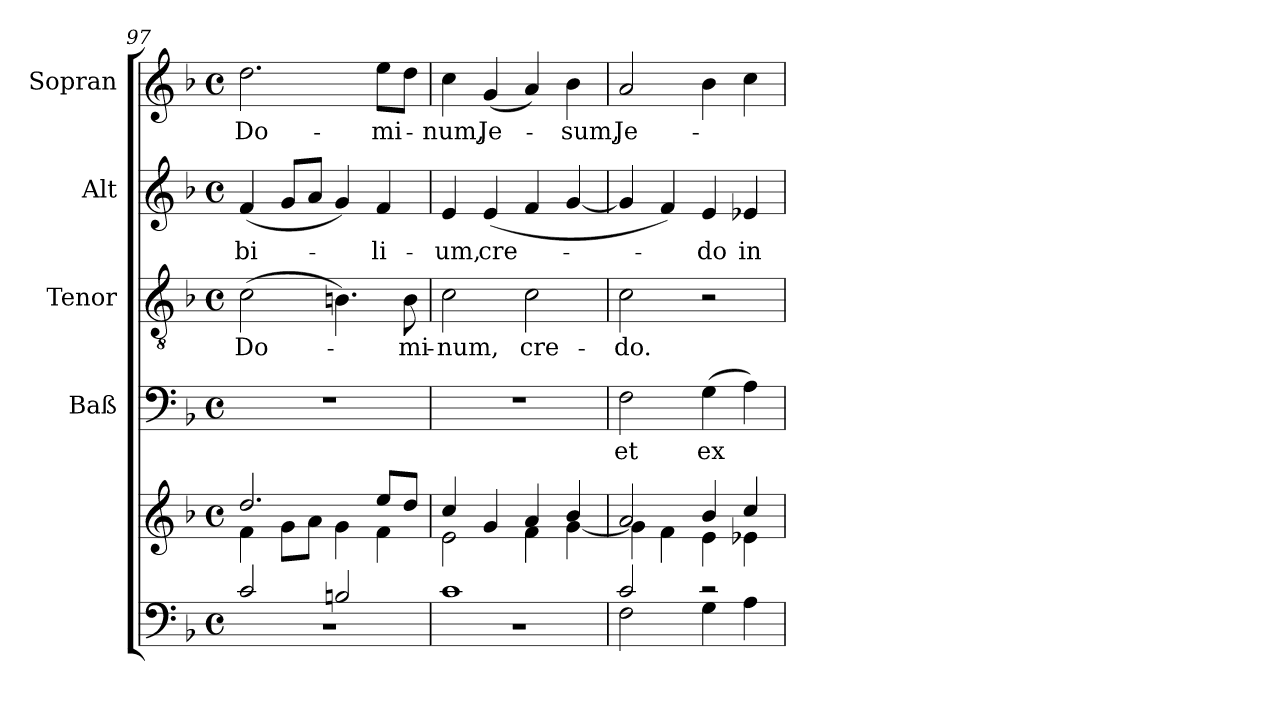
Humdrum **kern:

**kern	**kern	**kern	**text	**kern	**text	**kern	**text	**kern	**text
*part5	*part5	*part4	*part4	*part3	*part3	*part2	*part2	*part1	*part1
*staff6	*staff5	*staff4	*staff4	*staff3	*staff3	*staff2	*staff2	*staff1	*staff1
*	*	*I"Baß	*	*I"Tenor	*	*I"Alt	*	*I"Sopran	*
*	*	*I'Baß	*	*I'Ten	*	*I'Alt	*	*I'Sop	*
*clefF4	*clefG2	*clefF4	*	*clefGv2	*	*clefG2	*	*clefG2	*
*k[b-]	*k[b-]	*k[b-]	*	*k[b-]	*	*k[b-]	*	*k[b-]	*
*F:	*F:	*F:	*	*F:	*	*F:	*	*F:	*
*M4/4	*M4/4	*M4/4	*	*M4/4	*	*M4/4	*	*M4/4	*
*met(c)	*met(c)	*met(c)	*	*met(c)	*	*met(c)	*	*met(c)	*
=97	=97	=97	=97	=97	=97	=97	=97	=97	=97
*^	*^	*	*	*	*	*	*	*	*
!	!	!	!	!	!	!	!LO:LY:b	!	!LO:LY:b	!	!LO:LY:b
2c/	1r	2.dd/	4f\	1r	.	(>2c\	Do-	(<4f/	-bi-	2.dd\	Do-
.	.	.	8g\L	.	.	.	.	8g/L	.	.	.
.	.	.	8a\J	.	.	.	.	8a/J	.	.	.
2Bn/	.	.	4g\	.	.	4.Bn\)	.	4g/)	.	.	.
!	!	!	!	!	!	!	!	!	!LO:LY:b	!	!LO:LY:b
.	.	8ee/L	4f\	.	.	.	.	4f/	-li-	8ee\L	-mi-
!	!	!	!	!	!	!	!LO:LY:b	!	!	!	!
.	.	8dd/J	.	.	.	8B\	-mi-	.	.	8dd\J	.
=98	=98	=98	=98	=98	=98	=98	=98	=98	=98	=98	=98
!	!	!	!	!	!	!	!LO:LY:b	!	!LO:LY:b	!	!LO:LY:b
1c	1r	4cc/	2e\	1r	.	2c\	-num,	4e/	-um,	4cc\	-num,
!	!	!	!	!	!	!	!	!	!LO:LY:b	!	!LO:LY:b
.	.	4g/	.	.	.	.	.	(<4e/	cre-	(<4g/	Je-
!	!	!	!	!	!	!	!LO:LY:b	!	!	!	!
.	.	4a/	4f\	.	.	2c\	cre-	4f/	.	4a/)	.
!	!	!	!	!	!	!	!	!	!	!	!LO:LY:b
.	.	4b-/	[<4g\	.	.	.	.	[4g/	.	4b-\	-sum,
!!LO:LB:g=z
=99	=99	=99	=99	=99	=99	=99	=99	=99	=99	=99	=99
!	!	!	!	!	!LO:LY:b	!	!LO:LY:b	!	!	!	!LO:LY:b
2c/	2F\	2a/	4g\]	2F\	et	2c\	-do.	4g/]	.	2a/	Je-
.	.	.	4f\	.	.	.	.	4f/)	.	.	.
!	!	!	!	!	!LO:LY:b	!	!	!	!LO:LY:b	!	!
2rc	4G\	4b-/	4e\	(>4G\	ex	2r	.	4e/	-do	4b-\	.
!	!	!	!	!	!	!	!	!	!LO:LY:b	!	!
.	4A\	4cc/	4e-X\	4A\)	.	.	.	4e-X/	in	4cc\	.
*v	*v	*	*	*	*	*	*	*	*	*	*
*	*v	*v	*	*	*	*	*	*	*	*
=	=	=	=	=	=	=	=	=	=
*-	*-	*-	*-	*-	*-	*-	*-	*-	*-
